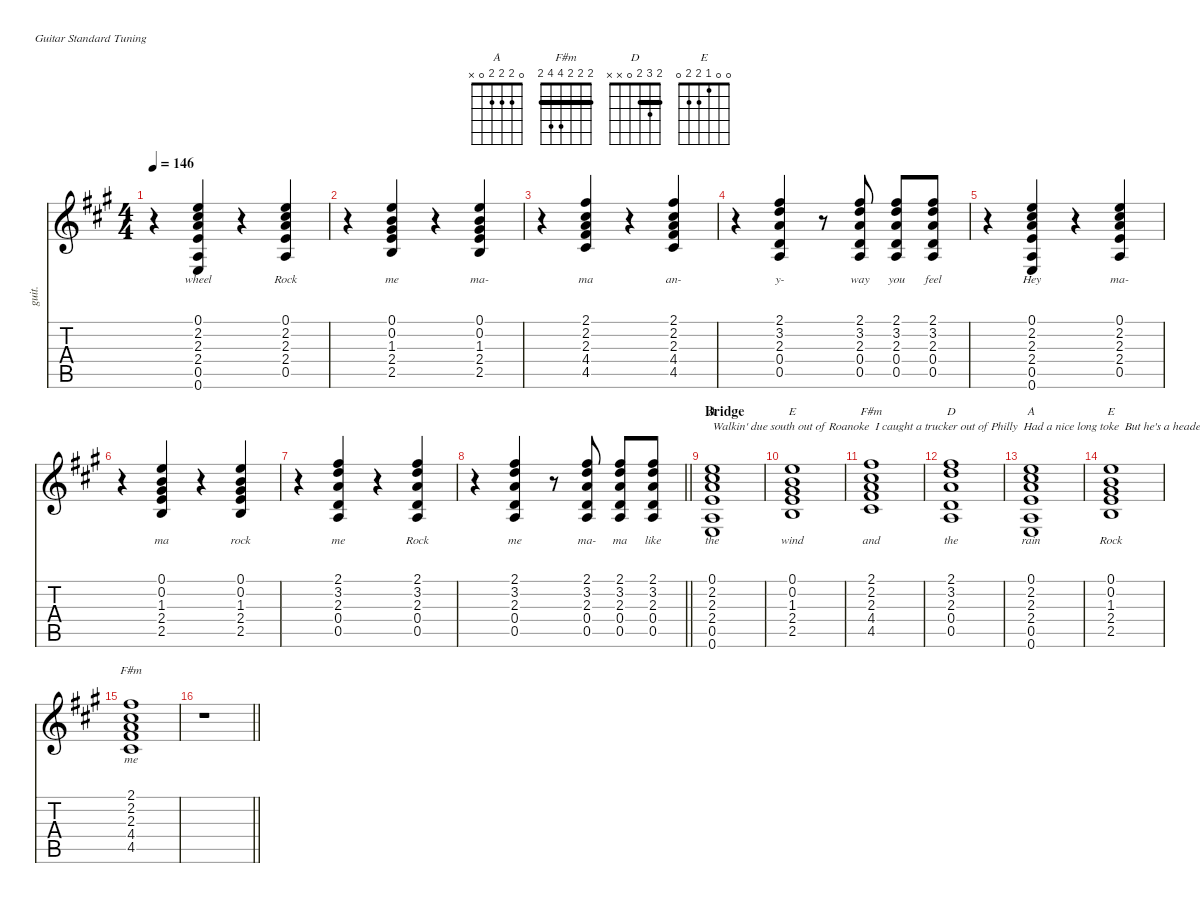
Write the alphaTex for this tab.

\defaultSystemsLayout 4
\hideDynamics
\bracketExtendMode nobrackets
\otherSystemsTrackNameOrientation horizontal
\track ("Guitar" "guit.") {defaultSystemsLayout 8 instrument acousticguitarsteel}
\staff {score tabs}
\tuning (E4 B3 G3 D3 A2 E2)
\chord ("A" 0 2 2 2 0 x) {showfingering false}
\chord ("F#m" 2 2 2 4 4 2) {showfingering false barre (2 2 2)}
\chord ("D" 2 3 2 0 x x) {showfingering false barre 2}
\chord ("E" 0 0 1 2 2 0) {showfingering false}
\ts (4 4)
\tempo 146
\clef g2
\ks a
r.4{dy f beam Down} (0.1{acc forcenatural} 2.2{acc #} 2.3{acc forcenatural} 2.4{acc forcenatural} 0.5{acc forcenatural} 0.6{acc forcenatural}).4{lyrics (0 "wheel") lyrics (1 "") lyrics (2 "") lyrics (3 "") lyrics (4 "") beam Up} r.4{beam Up} (0.1{acc forcenatural} 2.2{acc #} 2.3{acc forcenatural} 2.4{acc forcenatural} 0.5{acc forcenatural}).4{lyrics (0 "Rock") lyrics (1 "") lyrics (2 "") lyrics (3 "") lyrics (4 "") beam Up} |
r.4{beam Down} (0.1{acc forcenatural} 0.2{acc forcenatural} 1.3{acc #} 2.4{acc forcenatural} 2.5{acc forcenatural}).4{lyrics (0 "me") lyrics (1 "") lyrics (2 "") lyrics (3 "") lyrics (4 "") beam Up} r.4{beam Up} (0.1{acc forcenatural} 0.2{acc forcenatural} 1.3{acc #} 2.4{acc forcenatural} 2.5{acc forcenatural}).4{lyrics (0 "ma-") lyrics (1 "") lyrics (2 "") lyrics (3 "") lyrics (4 "") beam Up} |
r.4{beam Down} (2.1{acc #} 2.2{acc #} 2.3{acc forcenatural} 4.4{acc #} 4.5{acc #}).4{lyrics (0 "ma") lyrics (1 "") lyrics (2 "") lyrics (3 "") lyrics (4 "") beam Up} r.4{beam Up} (2.1{acc #} 2.2{acc #} 2.3{acc forcenatural} 4.4{acc #} 4.5{acc #}).4{lyrics (0 "an-") lyrics (1 "") lyrics (2 "") lyrics (3 "") lyrics (4 "") beam Up} |
r.4{beam Down} (2.1{acc #} 3.2{acc forcenatural} 2.3{acc forcenatural} 0.4{acc forcenatural} 0.5{acc forcenatural}).4{lyrics (0 "y-") lyrics (1 "") lyrics (2 "") lyrics (3 "") lyrics (4 "") beam Up} r.8{beam Up} (2.1{acc #} 3.2{acc forcenatural} 2.3{acc forcenatural} 0.4{acc forcenatural} 0.5{acc forcenatural}).8{lyrics (0 "way") lyrics (1 "") lyrics (2 "") lyrics (3 "") lyrics (4 "") beam Up} (2.1{acc #} 3.2{acc forcenatural} 2.3{acc forcenatural} 0.4{acc forcenatural} 0.5{acc forcenatural}).8{lyrics (0 "you") lyrics (1 "") lyrics (2 "") lyrics (3 "") lyrics (4 "") beam Up} (2.1{acc #} 3.2{acc forcenatural} 2.3{acc forcenatural} 0.4{acc forcenatural} 0.5{acc forcenatural}).8{lyrics (0 "feel") lyrics (1 "") lyrics (2 "") lyrics (3 "") lyrics (4 "") beam Up} |
r.4{beam Down} (0.1{acc forcenatural} 2.2{acc #} 2.3{acc forcenatural} 2.4{acc forcenatural} 0.5{acc forcenatural} 0.6{acc forcenatural}).4{lyrics (0 "Hey") lyrics (1 "") lyrics (2 "") lyrics (3 "") lyrics (4 "") beam Up} r.4{beam Up} (0.1{acc forcenatural} 2.2{acc #} 2.3{acc forcenatural} 2.4{acc forcenatural} 0.5{acc forcenatural}).4{lyrics (0 "ma-") lyrics (1 "") lyrics (2 "") lyrics (3 "") lyrics (4 "") beam Up} |
r.4{beam Down} (0.1{acc forcenatural} 0.2{acc forcenatural} 1.3{acc #} 2.4{acc forcenatural} 2.5{acc forcenatural}).4{lyrics (0 "ma") lyrics (1 "") lyrics (2 "") lyrics (3 "") lyrics (4 "") beam Up} r.4{beam Up} (0.1{acc forcenatural} 0.2{acc forcenatural} 1.3{acc #} 2.4{acc forcenatural} 2.5{acc forcenatural}).4{lyrics (0 "rock") lyrics (1 "") lyrics (2 "") lyrics (3 "") lyrics (4 "") beam Up} |
r.4{beam Down} (2.1{acc #} 3.2{acc forcenatural} 2.3{acc forcenatural} 0.4{acc forcenatural} 0.5{acc forcenatural}).4{lyrics (0 "me") lyrics (1 "") lyrics (2 "") lyrics (3 "") lyrics (4 "") beam Up} r.4{beam Up} (2.1{acc #} 3.2{acc forcenatural} 2.3{acc forcenatural} 0.4{acc forcenatural} 0.5{acc forcenatural}).4{lyrics (0 "Rock") lyrics (1 "") lyrics (2 "") lyrics (3 "") lyrics (4 "") beam Up} |
\barLineRight lightlight
r.4{beam Down} (2.1{acc #} 3.2{acc forcenatural} 2.3{acc forcenatural} 0.4{acc forcenatural} 0.5{acc forcenatural}).4{lyrics (0 "me") lyrics (1 "") lyrics (2 "") lyrics (3 "") lyrics (4 "") beam Up} r.8{beam Up} (2.1{acc #} 3.2{acc forcenatural} 2.3{acc forcenatural} 0.4{acc forcenatural} 0.5{acc forcenatural}).8{lyrics (0 "ma-") lyrics (1 "") lyrics (2 "") lyrics (3 "") lyrics (4 "") beam Up} (2.1{acc #} 3.2{acc forcenatural} 2.3{acc forcenatural} 0.4{acc forcenatural} 0.5{acc forcenatural}).8{lyrics (0 "ma") lyrics (1 "") lyrics (2 "") lyrics (3 "") lyrics (4 "") beam Up} (2.1{acc #} 3.2{acc forcenatural} 2.3{acc forcenatural} 0.4{acc forcenatural} 0.5{acc forcenatural}).8{lyrics (0 "like") lyrics (1 "") lyrics (2 "") lyrics (3 "") lyrics (4 "") beam Up} |
\section ("" "Bridge")
(0.1{acc forcenatural} 2.2{acc #} 2.3{acc forcenatural} 2.4{acc forcenatural} 0.5{acc forcenatural} 0.6{acc forcenatural}).1{ch "A" txt "Walkin' due south out of Roanoke  I caught a trucker out of Philly  Had a nice long toke  But he's a headed west from the Cumberland Gap  To Johnson City, Tennessee" lyrics (0 "the") lyrics (1 "") lyrics (2 "") lyrics (3 "") lyrics (4 "") beam Up} |
(0.1{acc forcenatural} 0.2{acc forcenatural} 1.3{acc #} 2.4{acc forcenatural} 2.5{acc forcenatural}).1{ch "E" lyrics (0 "wind") lyrics (1 "") lyrics (2 "") lyrics (3 "") lyrics (4 "") beam Up} |
(2.1{acc #} 2.2{acc #} 2.3{acc forcenatural} 4.4{acc #} 4.5{acc #}).1{ch "F#m" lyrics (0 "and") lyrics (1 "") lyrics (2 "") lyrics (3 "") lyrics (4 "") beam Up} |
(2.1{acc #} 3.2{acc forcenatural} 2.3{acc forcenatural} 0.4{acc forcenatural} 0.5{acc forcenatural}).1{ch "D" lyrics (0 "the") lyrics (1 "") lyrics (2 "") lyrics (3 "") lyrics (4 "") beam Up} |
(0.1{acc forcenatural} 2.2{acc #} 2.3{acc forcenatural} 2.4{acc forcenatural} 0.5{acc forcenatural} 0.6{acc forcenatural}).1{ch "A" lyrics (0 "rain") lyrics (1 "") lyrics (2 "") lyrics (3 "") lyrics (4 "") beam Up} |
(0.1{acc forcenatural} 0.2{acc forcenatural} 1.3{acc #} 2.4{acc forcenatural} 2.5{acc forcenatural}).1{ch "E" lyrics (0 "Rock") lyrics (1 "") lyrics (2 "") lyrics (3 "") lyrics (4 "") beam Up} |
(2.1{acc #} 2.2{acc #} 2.3{acc forcenatural} 4.4{acc #} 4.5{acc #}).1{ch "F#m" lyrics (0 "me") lyrics (1 "") lyrics (2 "") lyrics (3 "") lyrics (4 "") beam Up} |
\barLineRight lightlight
r.1{beam Down}
